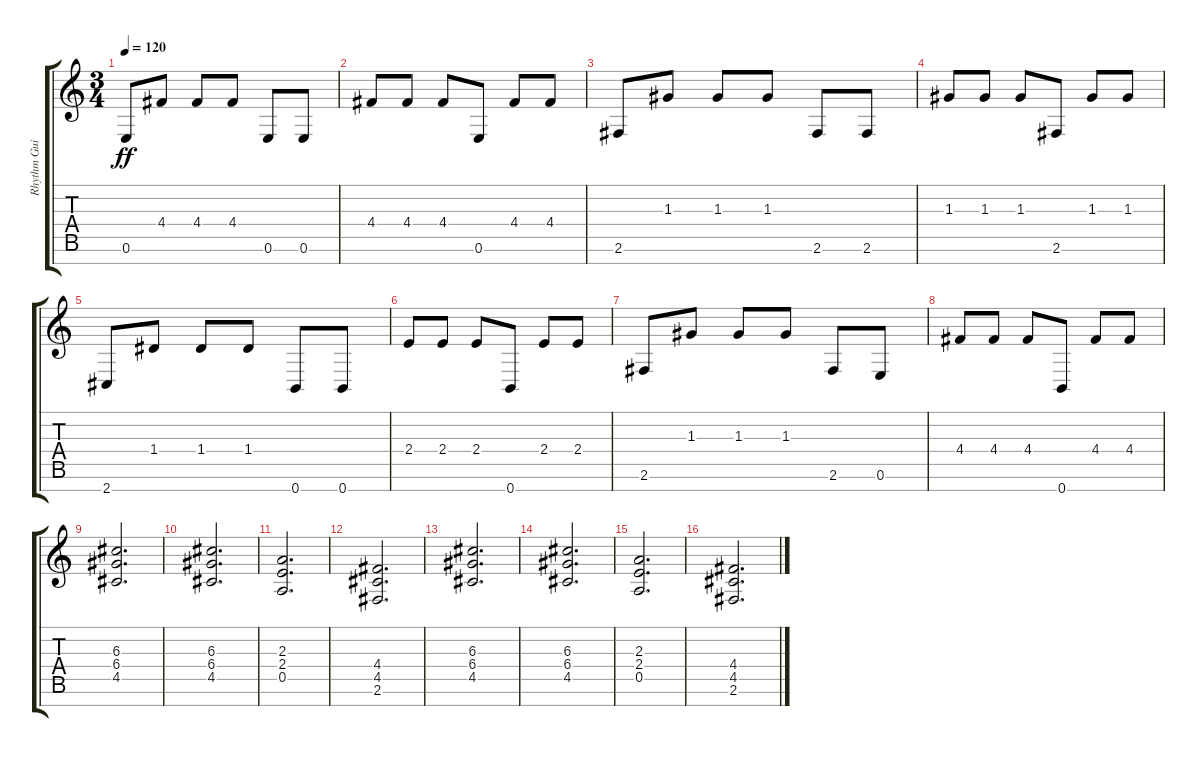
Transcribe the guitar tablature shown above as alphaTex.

\track ("Rhythm Guitar I" "Rhythm Gui") {instrument overdrivenguitar}
\staff {score tabs}
\tuning (E4 B3 G3 D3 A2 E2 B1) {hide}
\ts (3 4)
\tempo 120
\clef g2
\ks c
0.6.8{dy ff} 4.4.8 4.4.8 4.4.8 0.6.8 0.6.8 |
4.4.8 4.4.8 4.4.8 0.6.8 4.4.8 4.4.8 |
2.6.8 1.3.8 1.3.8 1.3.8 2.6.8 2.6.8 |
1.3.8 1.3.8 1.3.8 2.6.8 1.3.8 1.3.8 |
2.7.8 1.4.8 1.4.8 1.4.8 0.7.8 0.7.8 |
2.4.8 2.4.8 2.4.8 0.7.8 2.4.8 2.4.8 |
2.6.8 1.3.8 1.3.8 1.3.8 2.6.8 0.6.8 |
4.4.8 4.4.8 4.4.8 0.7.8 4.4.8 4.4.8 |
(6.3 6.4 4.5).2{d} |
(6.3 6.4 4.5).2{d} |
(2.3 2.4 0.5).2{d} |
(4.4 4.5 2.6).2{d} |
(6.3 6.4 4.5).2{d} |
(6.3 6.4 4.5).2{d} |
(2.3 2.4 0.5).2{d} |
(4.4 4.5 2.6).2{d}
